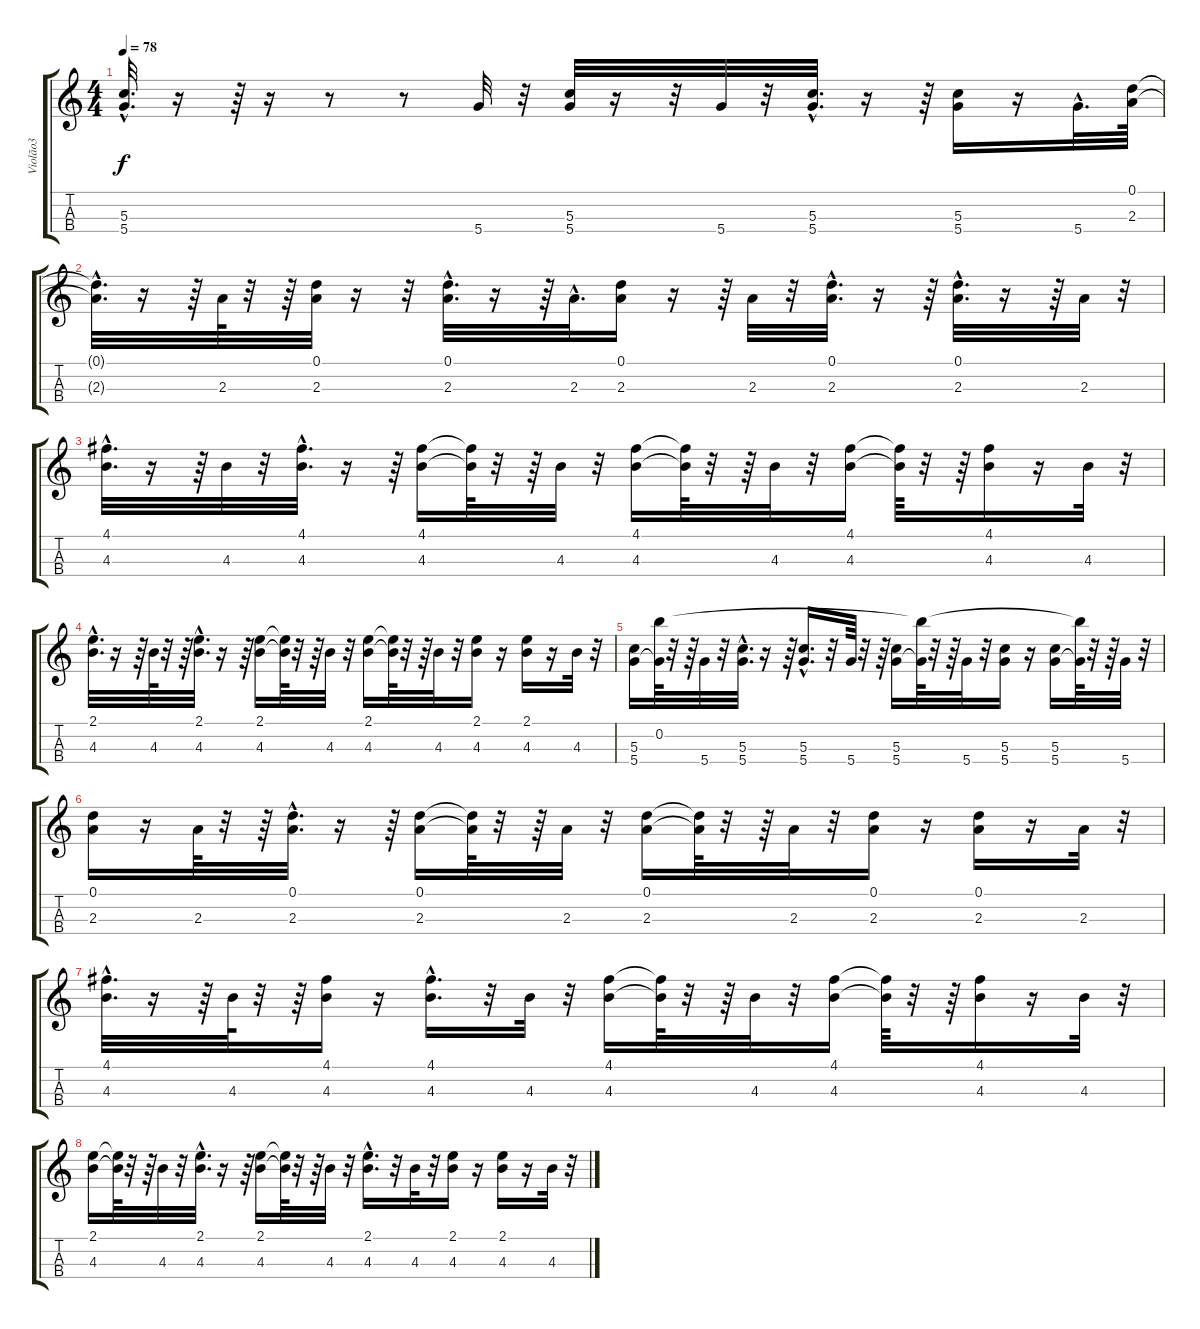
\track ("Violão3" "Violão3") {instrument acousticguitarsteel}
\staff {score tabs}
\tuning (D4 B4 G3 D3) {hide}
\ts (4 4)
\tempo 78
\clef g2
\ks c
(5.3{hac} 5.4{hac}).32{d dy f} r.16 r.64 r.16 r.8 r.8 5.4.32 r.32 (5.3 5.4).32 r.16 r.32 5.4.32 r.32 (5.3{hac} 5.4{hac}).32{d} r.16 r.64 (5.3 5.4).16 r.16 5.4{hac}.32{d} (0.1 2.3).64 |
(0.1{hac t} 2.3{hac t}).32{d} r.16 r.64 2.3.64 r.32 r.64 (0.1 2.3).32 r.16 r.32 (0.1{hac} 2.3{hac}).32{d} r.16 r.64 2.3{hac}.32{d} (0.1 2.3).16 r.16 r.64 2.3.32 r.32 (0.1{hac} 2.3{hac}).32{d} r.16 r.64 (0.1{hac} 2.3{hac}).32{d} r.16 r.64 2.3.32 r.32 |
(4.1{hac} 4.3{hac}).32{d} r.16 r.64 4.3.32 r.32 (4.1{hac} 4.3{hac}).32{d} r.16 r.64 (4.1 4.3).16 (4.1{t} 4.3{t}).64 r.32 r.64 4.3.32 r.32 (4.1 4.3).16 (4.1{t} 4.3{t}).64 r.32 r.64 4.3.32 r.32 (4.1 4.3).16 (4.1{t} 4.3{t}).64 r.32 r.64 (4.1 4.3).16 r.16 4.3.32 r.32 |
(2.1{hac} 4.3{hac}).32{d} r.16 r.64 4.3.64 r.32 r.64 (2.1{hac} 4.3{hac}).32{d} r.16 r.64 (2.1 4.3).16 (2.1{t} 4.3{t}).64 r.32 r.64 4.3.32 r.32 (2.1 4.3).16 (2.1{t} 4.3{t}).64 r.32 r.64 4.3.32 r.32 (2.1 4.3).16 r.16 (2.1 4.3).16 r.16 4.3.32 r.32 |
(5.3 5.4).16 (0.2 5.4{t}).64 r.32 r.64 5.4.32 r.32 (5.3{hac} 5.4{hac}).32{d} r.16 r.64 (5.3{hac} 5.4{hac}).16{d} r.32 5.4.64 r.32 r.64 (5.3 5.4).16 (0.2{t} 5.4{t}).64 r.32 r.64 5.4.32 r.32 (5.3 5.4).16 r.16 (5.3 5.4).16 (0.2{t} 5.4{t}).64 r.32 r.64 5.4.32 r.32 |
(0.1 2.3).16 r.16 2.3.64 r.32 r.64 (0.1{hac} 2.3{hac}).32{d} r.16 r.64 (0.1 2.3).16 (0.1{t} 2.3{t}).64 r.32 r.64 2.3.32 r.32 (0.1 2.3).16 (0.1{t} 2.3{t}).64 r.32 r.64 2.3.32 r.32 (0.1 2.3).16 r.16 (0.1 2.3).16 r.16 2.3.32 r.32 |
(4.1{hac} 4.3{hac}).32{d} r.16 r.64 4.3.64 r.32 r.64 (4.1 4.3).16 r.16 (4.1{hac} 4.3{hac}).16{d} r.32 4.3.32 r.32 (4.1 4.3).16 (4.1{t} 4.3{t}).64 r.32 r.64 4.3.32 r.32 (4.1 4.3).16 (4.1{t} 4.3{t}).64 r.32 r.64 (4.1 4.3).16 r.16 4.3.32 r.32 |
(2.1 4.3).16 (2.1{t} 4.3{t}).64 r.32 r.64 4.3.32 r.32 (2.1{hac} 4.3{hac}).32{d} r.16 r.64 (2.1 4.3).16 (2.1{t} 4.3{t}).64 r.32 r.64 4.3.32 r.32 (2.1{hac} 4.3{hac}).16{d} r.32 4.3.32 r.32 (2.1 4.3).16 r.16 (2.1 4.3).16 r.16 4.3.32 r.32
